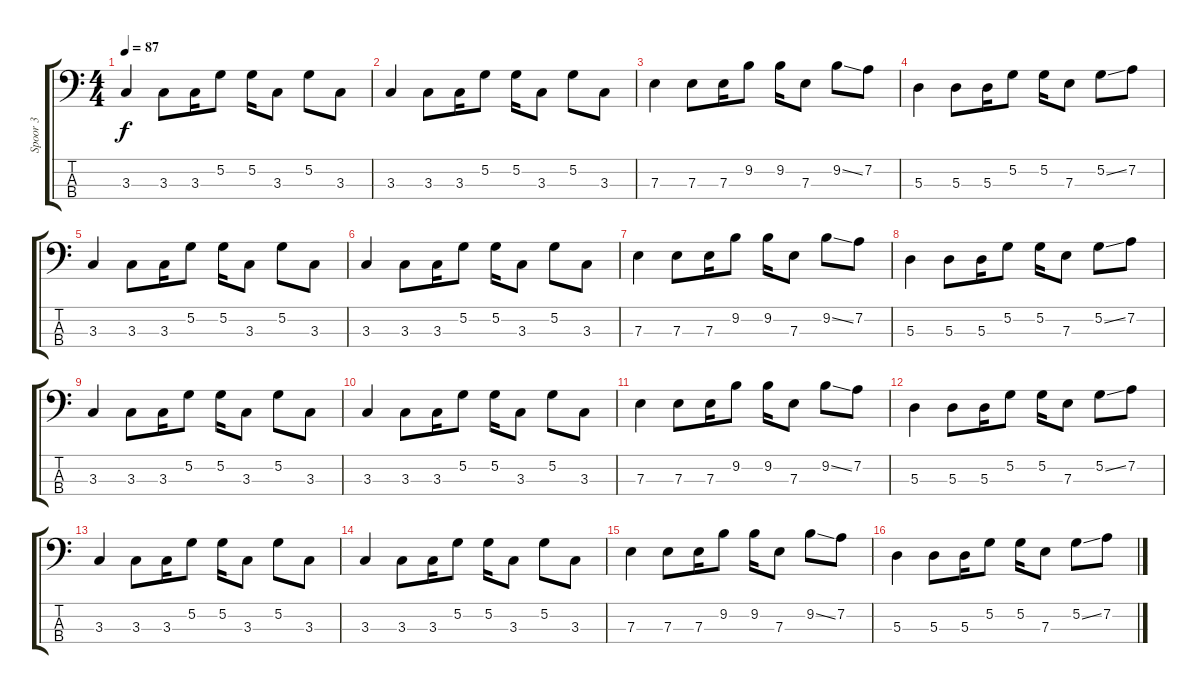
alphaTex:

\track ("Spoor 3" "Spoor 3") {instrument electricbassfinger}
\staff {score tabs}
\tuning (G2 D2 A1 E1) {hide}
\ts (4 4)
\tempo 87
\clef f4
\ks c
3.3.4{dy f} 3.3.8 3.3.16 5.2.8 5.2.16 3.3.8 5.2.8 3.3.8 |
3.3.4 3.3.8 3.3.16 5.2.8 5.2.16 3.3.8 5.2.8 3.3.8 |
7.3.4 7.3.8 7.3.16 9.2.8 9.2.16 7.3.8 9.2{ss}.8 7.2.8 |
5.3.4 5.3.8 5.3.16 5.2.8 5.2.16 7.3.8 5.2{ss}.8 7.2.8 |
3.3.4 3.3.8 3.3.16 5.2.8 5.2.16 3.3.8 5.2.8 3.3.8 |
3.3.4 3.3.8 3.3.16 5.2.8 5.2.16 3.3.8 5.2.8 3.3.8 |
7.3.4 7.3.8 7.3.16 9.2.8 9.2.16 7.3.8 9.2{ss}.8 7.2.8 |
5.3.4 5.3.8 5.3.16 5.2.8 5.2.16 7.3.8 5.2{ss}.8 7.2.8 |
3.3.4 3.3.8 3.3.16 5.2.8 5.2.16 3.3.8 5.2.8 3.3.8 |
3.3.4 3.3.8 3.3.16 5.2.8 5.2.16 3.3.8 5.2.8 3.3.8 |
7.3.4 7.3.8 7.3.16 9.2.8 9.2.16 7.3.8 9.2{ss}.8 7.2.8 |
5.3.4 5.3.8 5.3.16 5.2.8 5.2.16 7.3.8 5.2{ss}.8 7.2.8 |
3.3.4 3.3.8 3.3.16 5.2.8 5.2.16 3.3.8 5.2.8 3.3.8 |
3.3.4 3.3.8 3.3.16 5.2.8 5.2.16 3.3.8 5.2.8 3.3.8 |
7.3.4 7.3.8 7.3.16 9.2.8 9.2.16 7.3.8 9.2{ss}.8 7.2.8 |
5.3.4 5.3.8 5.3.16 5.2.8 5.2.16 7.3.8 5.2{ss}.8 7.2.8
